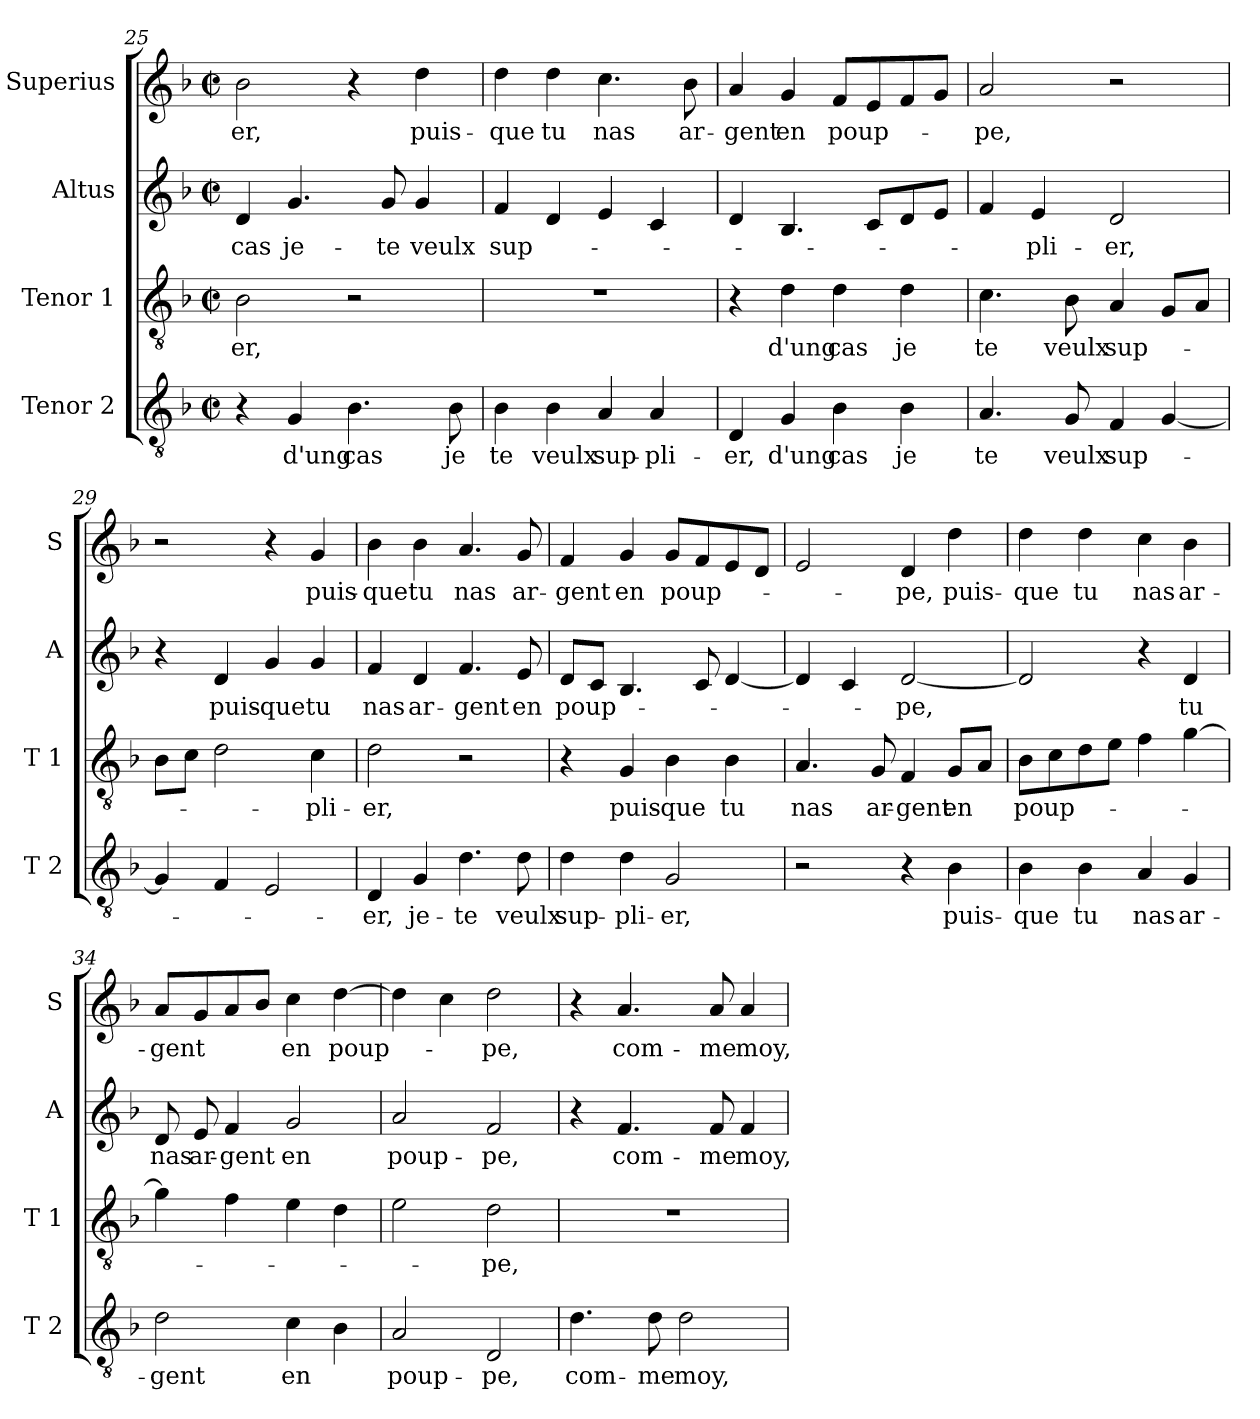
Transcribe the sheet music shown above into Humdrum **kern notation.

**kern	**text	**kern	**text	**kern	**text	**kern	**text
*part4	*part4	*part3	*part3	*part2	*part2	*part1	*part1
*staff4	*staff4	*staff3	*staff3	*staff2	*staff2	*staff1	*staff1
*I"Tenor 2	*	*I"Tenor 1	*	*I"Altus	*	*I"Superius	*
*I'T 2	*	*I'T 1	*	*I'A	*	*I'S	*
*clefGv2	*	*clefGv2	*	*clefG2	*	*clefG2	*
*k[b-]	*	*k[b-]	*	*k[b-]	*	*k[b-]	*
*F:	*	*F:	*	*F:	*	*F:	*
*M2/2	*	*M2/2	*	*M2/2	*	*M2/2	*
*met(c|)	*	*met(c|)	*	*met(c|)	*	*met(c|)	*
=25	=25	=25	=25	=25	=25	=25	=25
4r	.	2B-\	-er,	4d/	cas	2b-\	-er,
4G/	d'ung	.	.	4.g/	je-	.	.
4.B-\	cas	2r	.	.	.	4r	.
.	.	.	.	8g/	-te	.	.
.	.	.	.	4g/	veulx	4dd\	puis-
8B-\	je	.	.	.	.	.	.
=26	=26	=26	=26	=26	=26	=26	=26
4B-\	te	1r	.	4f/	sup-	4dd\	-que
4B-\	veulx	.	.	4d/	.	4dd\	tu
4A/	sup-	.	.	4e/	.	4.cc\	nas
4A/	-pli-	.	.	4c/	.	.	.
.	.	.	.	.	.	8b-\	ar-
=27	=27	=27	=27	=27	=27	=27	=27
4D/	-er,	4r	.	4d/	.	4a/	-gent
4G/	d'ung	4d\	d'ung	4.B-/	.	4g/	en
4B-\	cas	4d\	cas	.	.	8f/L	poup-
.	.	.	.	8c/L	.	8e/	.
4B-\	je	4d\	je	8d/	.	8f/	.
.	.	.	.	8e/J	.	8g/J	.
!!LO:LB:g=z
=28	=28	=28	=28	=28	=28	=28	=28
4.A/	te	4.c\	te	4f/	.	2a/	-pe,
.	.	.	.	4e/	-pli-	.	.
8G/	veulx	8B-\	veulx	.	.	.	.
4F/	sup-	4A/	sup-	2d/	-er,	2r	.
[4G/	.	8G/L	.	.	.	.	.
.	.	8A/J	.	.	.	.	.
=29	=29	=29	=29	=29	=29	=29	=29
4G/]	.	8B-\L	.	4r	.	2r	.
.	.	8c\J	.	.	.	.	.
4F/	.	2d\	.	4d/	puis-	.	.
2E/	.	.	.	4g/	-que	4r	.
.	.	4c\	-pli-	4g/	tu	4g/	puis-
=30	=30	=30	=30	=30	=30	=30	=30
4D/	-er,	2d\	-er,	4f/	nas	4b-\	-que
4G/	je-	.	.	4d/	ar-	4b-\	tu
4.d\	-te	2r	.	4.f/	-gent	4.a/	nas
8d\	veulx	.	.	8e/	en	8g/	ar-
=31	=31	=31	=31	=31	=31	=31	=31
4d\	sup-	4r	.	8d/L	poup-	4f/	-gent
.	.	.	.	8c/J	.	.	.
4d\	-pli-	4G/	puis-	4.B-/	.	4g/	en
2G/	-er,	4B-\	-que	.	.	8g/L	poup-
.	.	.	.	8c/	.	8f/	.
.	.	4B-\	tu	[4d/	.	8e/	.
.	.	.	.	.	.	8d/J	.
=32	=32	=32	=32	=32	=32	=32	=32
2r	.	4.A/	nas	4d/]	.	2e/	.
.	.	.	.	4c/	.	.	.
.	.	8G/	ar-	.	.	.	.
4r	.	4F/	-gent	[2d/	-pe,	4d/	-pe,
4B-\	puis-	8G/L	en	.	.	4dd\	puis-
.	.	8A/J	.	.	.	.	.
=33	=33	=33	=33	=33	=33	=33	=33
4B-\	-que	8B-\L	poup-	2d/]	.	4dd\	-que
.	.	8c\	.	.	.	.	.
4B-\	tu	8d\	.	.	.	4dd\	tu
.	.	8e\J	.	.	.	.	.
4A/	nas	4f\	.	4r	.	4cc\	nas
4G/	ar-	[4g\	.	4d/	tu	4b-\	ar-
!!LO:PB:g=z
=34	=34	=34	=34	=34	=34	=34	=34
2d\	-gent	4g\]	.	8d/	nas	8a/L	-gent
.	.	.	.	8e/	ar-	8g/	.
.	.	4f\	.	4f/	-gent	8a/	.
.	.	.	.	.	.	8b-/J	.
4c\	en	4e\	.	2g/	en	4cc\	en
4B-\	.	4d\	.	.	.	[4dd\	poup-
=35	=35	=35	=35	=35	=35	=35	=35
2A/	poup-	2e\	.	2a/	poup-	4dd\]	.
.	.	.	.	.	.	4cc\	.
2D/	-pe,	2d\	-pe,	2f/	-pe,	2dd\	-pe,
=36	=36	=36	=36	=36	=36	=36	=36
4.d\	com-	1r	.	4r	.	4r	.
.	.	.	.	4.f/	com-	4.a/	com-
8d\	-me	.	.	.	.	.	.
2d\	moy,	.	.	.	.	.	.
.	.	.	.	8f/	-me	8a/	-me
.	.	.	.	4f/	moy,	4a/	moy,
=	=	=	=	=	=	=	=
*-	*-	*-	*-	*-	*-	*-	*-
